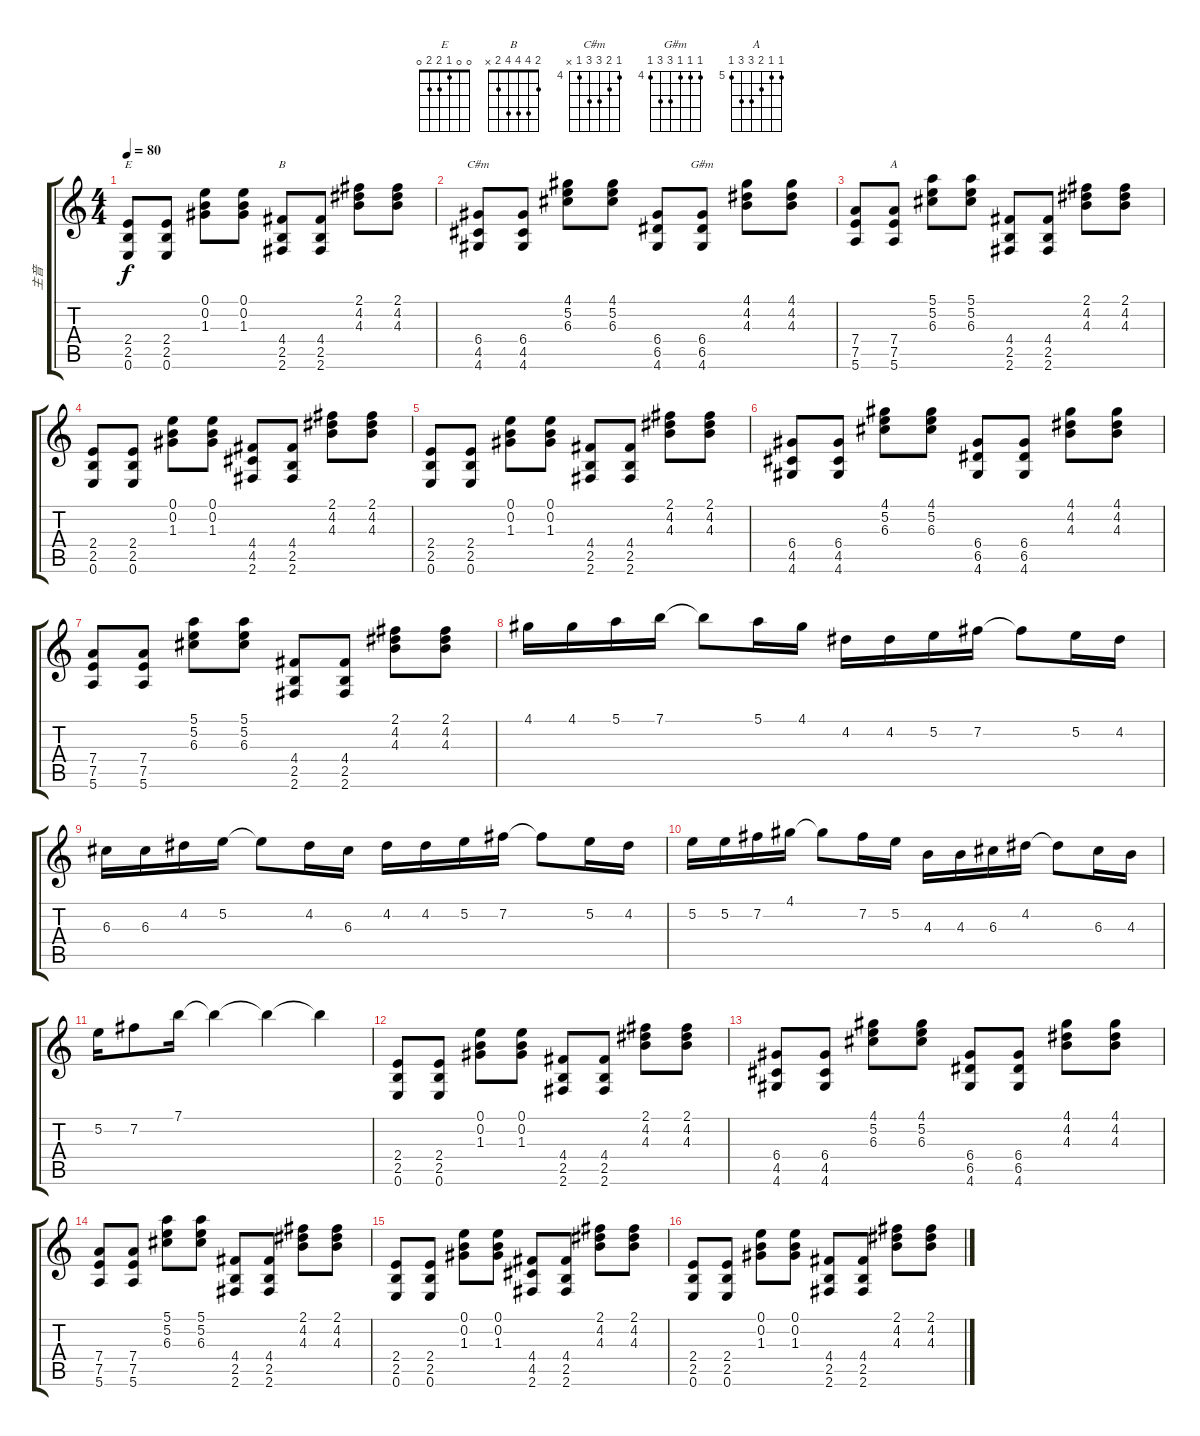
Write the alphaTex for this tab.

\track ("主音" "主音") {instrument distortionguitar}
\staff {score tabs}
\tuning (E4 B3 G3 D3 A2 E2) {hide}
\chord ("E" 0 0 1 2 2 0)
\chord ("B" 2 4 4 4 2 x)
\chord ("C#m" 4 5 6 6 4 x) {firstfret 4}
\chord ("G#m" 4 4 4 6 6 4) {firstfret 4}
\chord ("A" 5 5 6 7 7 5) {firstfret 5}
\ts (4 4)
\tempo 80
\clef g2
\ks c
(2.4 2.5 0.6).8{ch "E" dy f} (2.4 2.5 0.6).8 (0.1 0.2 1.3).8 (0.1 0.2 1.3).8 (4.4 2.5 2.6).8{ch "B"} (4.4 2.5 2.6).8 (2.1 4.2 4.3).8 (2.1 4.2 4.3).8 |
(6.4 4.5 4.6).8{ch "C#m"} (6.4 4.5 4.6).8 (4.1 5.2 6.3).8 (4.1 5.2 6.3).8 (6.4 6.5 4.6).8 (6.4 6.5 4.6).8{ch "G#m"} (4.1 4.2 4.3).8 (4.1 4.2 4.3).8 |
(7.4 7.5 5.6).8 (7.4 7.5 5.6).8{ch "A"} (5.1 5.2 6.3).8 (5.1 5.2 6.3).8 (4.4 2.5 2.6).8 (4.4 2.5 2.6).8 (2.1 4.2 4.3).8 (2.1 4.2 4.3).8 |
(2.4 2.5 0.6).8 (2.4 2.5 0.6).8 (0.1 0.2 1.3).8 (0.1 0.2 1.3).8 (4.4 4.5 2.6).8 (4.4 2.5 2.6).8 (2.1 4.2 4.3).8 (2.1 4.2 4.3).8 |
(2.4 2.5 0.6).8 (2.4 2.5 0.6).8 (0.1 0.2 1.3).8 (0.1 0.2 1.3).8 (4.4 2.5 2.6).8 (4.4 2.5 2.6).8 (2.1 4.2 4.3).8 (2.1 4.2 4.3).8 |
(6.4 4.5 4.6).8 (6.4 4.5 4.6).8 (4.1 5.2 6.3).8 (4.1 5.2 6.3).8 (6.4 6.5 4.6).8 (6.4 6.5 4.6).8 (4.1 4.2 4.3).8 (4.1 4.2 4.3).8 |
(7.4 7.5 5.6).8 (7.4 7.5 5.6).8 (5.1 5.2 6.3).8 (5.1 5.2 6.3).8 (4.4 2.5 2.6).8 (4.4 2.5 2.6).8 (2.1 4.2 4.3).8 (2.1 4.2 4.3).8 |
4.1.16 4.1.16 5.1.16 7.1.16 7.1{t}.8 5.1.16 4.1.16 4.2.16 4.2.16 5.2.16 7.2.16 7.2{t}.8 5.2.16 4.2.16 |
6.3.16 6.3.16 4.2.16 5.2.16 5.2{t}.8 4.2.16 6.3.16 4.2.16 4.2.16 5.2.16 7.2.16 7.2{t}.8 5.2.16 4.2.16 |
5.2.16 5.2.16 7.2.16 4.1.16 4.1{t}.8 7.2.16 5.2.16 4.3.16 4.3.16 6.3.16 4.2.16 4.2{t}.8 6.3.16 4.3.16 |
5.2.16 7.2.8 7.1.16 7.1{t}.4 7.1{t}.4 7.1{t}.4 |
(2.4 2.5 0.6).8 (2.4 2.5 0.6).8 (0.1 0.2 1.3).8 (0.1 0.2 1.3).8 (4.4 2.5 2.6).8 (4.4 2.5 2.6).8 (2.1 4.2 4.3).8 (2.1 4.2 4.3).8 |
(6.4 4.5 4.6).8 (6.4 4.5 4.6).8 (4.1 5.2 6.3).8 (4.1 5.2 6.3).8 (6.4 6.5 4.6).8 (6.4 6.5 4.6).8 (4.1 4.2 4.3).8 (4.1 4.2 4.3).8 |
(7.4 7.5 5.6).8 (7.4 7.5 5.6).8 (5.1 5.2 6.3).8 (5.1 5.2 6.3).8 (4.4 2.5 2.6).8 (4.4 2.5 2.6).8 (2.1 4.2 4.3).8 (2.1 4.2 4.3).8 |
(2.4 2.5 0.6).8 (2.4 2.5 0.6).8 (0.1 0.2 1.3).8 (0.1 0.2 1.3).8 (4.4 4.5 2.6).8 (4.4 2.5 2.6).8 (2.1 4.2 4.3).8 (2.1 4.2 4.3).8 |
(2.4 2.5 0.6).8 (2.4 2.5 0.6).8 (0.1 0.2 1.3).8 (0.1 0.2 1.3).8 (4.4 2.5 2.6).8 (4.4 2.5 2.6).8 (2.1 4.2 4.3).8 (2.1 4.2 4.3).8
